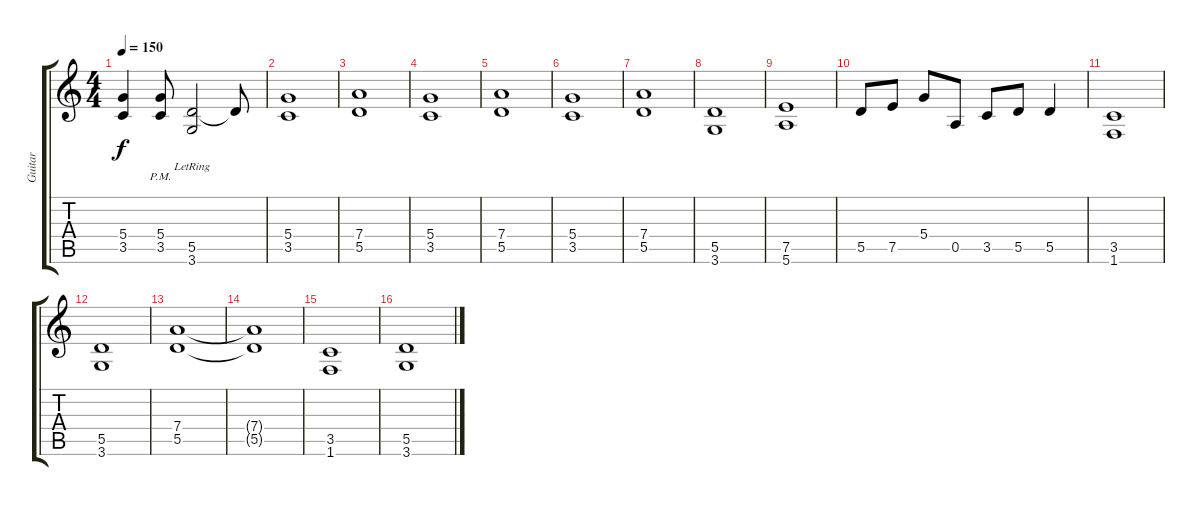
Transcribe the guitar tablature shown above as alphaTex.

\track ("Guitar" "Guitar") {instrument overdrivenguitar}
\staff {score tabs}
\tuning (E4 B3 G3 D3 A2 E2) {hide}
\ts (4 4)
\tempo 150
\clef g2
\ks c
(5.4 3.5).4{dy f} (5.4{pm} 3.5).8 (5.5{lr} 3.6).2 5.5{t}.8 |
(5.4 3.5).1 |
(7.4 5.5).1 |
(5.4 3.5).1 |
(7.4 5.5).1 |
(5.4 3.5).1 |
(7.4 5.5).1 |
(5.5 3.6).1 |
(7.5 5.6).1 |
5.5.8 7.5.8 5.4.8 0.5.8 3.5.8 5.5.8 5.5.4 |
(3.5 1.6).1 |
(5.5 3.6).1 |
(7.4 5.5).1 |
(7.4{t} 5.5{t}).1 |
(3.5 1.6).1 |
(5.5 3.6).1
